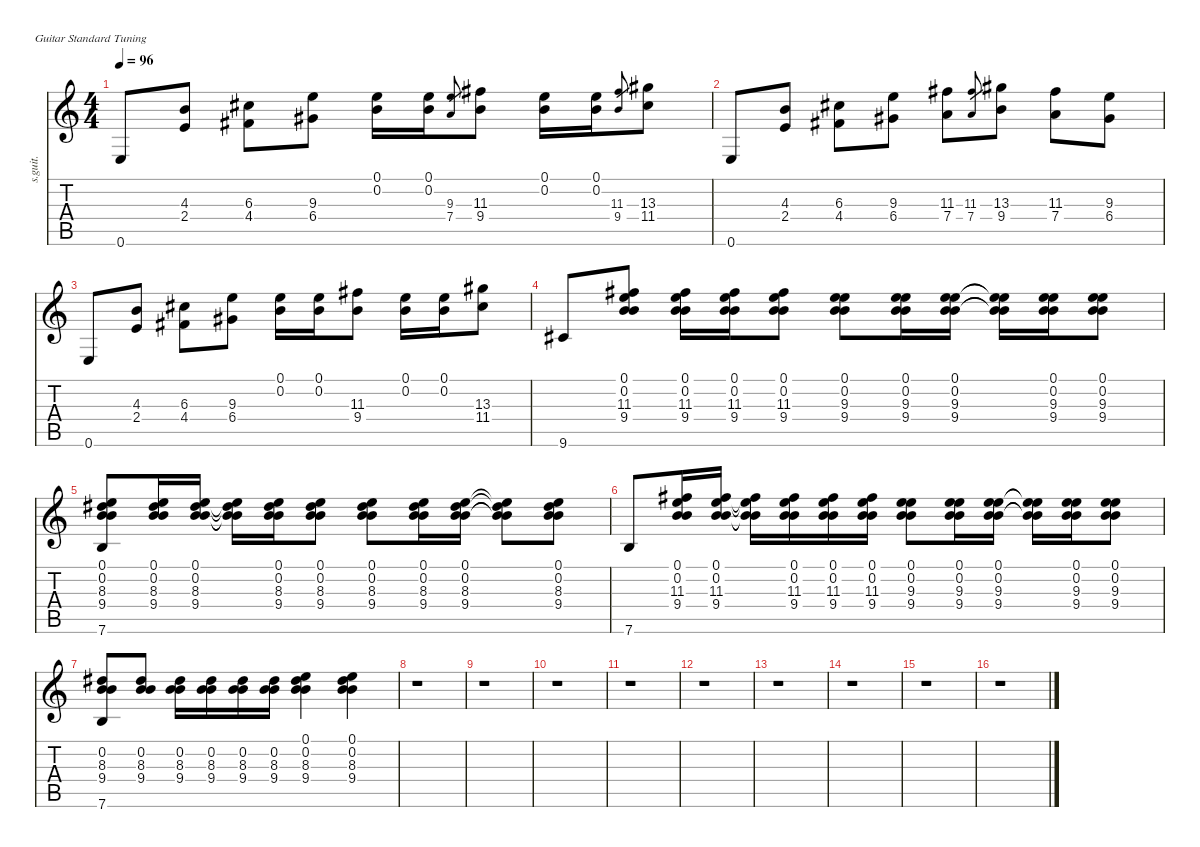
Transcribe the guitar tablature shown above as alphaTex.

\defaultSystemsLayout 4
\hideDynamics
\bracketExtendMode nobrackets
\otherSystemsTrackNameOrientation horizontal
\track ("Guitar 2" "s.guit.") {instrument acousticguitarsteel}
\staff {score tabs}
\tuning (E4 B3 G3 D3 A2 E2)
\ts (4 4)
\tempo 96
\clef g2
\ks c
0.6.8{dy f beam Up} (4.3 2.4).8{beam Up} (6.3{acc #} 4.4{acc #}).8{beam Down} (9.3 6.4{acc #}).8{beam Down} (0.1 0.2).16{beam Down} (0.1 0.2).16{beam Down} (9.3 7.4).8{gr dy mf beam Up} (11.3{acc #} 9.4).8{dy f beam Down} (0.1 0.2).16{beam Down} (0.1 0.2).16{beam Down} (11.3{acc #} 9.4).8{gr dy mf beam Up} (13.3{acc #} 11.4{acc #}).8{dy f beam Down} |
0.6.8{beam Up} (4.3 2.4).8{beam Up} (6.3{acc #} 4.4{acc #}).8{beam Down} (9.3 6.4{acc #}).8{beam Down} (11.3{acc #} 7.4).8{beam Down} (11.3{acc #} 7.4).8{gr dy mf beam Up} (13.3{acc #} 9.4).8{dy f beam Down} (11.3{acc #} 7.4).8{beam Down} (9.3 6.4{acc #}).8{beam Down} |
0.6.8{beam Up} (4.3 2.4).8{beam Up} (6.3{acc #} 4.4{acc #}).8{beam Down} (9.3 6.4{acc #}).8{beam Down} (0.1 0.2).16{beam Down} (0.1 0.2).16{beam Down} (11.3{acc #} 9.4).8{beam Down} (0.1 0.2).16{beam Down} (0.1 0.2).16{beam Down} (13.3{acc #} 11.4{acc #}).8{beam Down} |
9.6{acc #}.8{beam Up} (0.1 0.2 11.3{acc #} 9.4).8{beam Up} (0.1 0.2 11.3{acc #} 9.4).16{beam Down} (0.1 0.2 11.3{acc #} 9.4).16{beam Down} (0.1 0.2 11.3{acc #} 9.4).8{beam Down} (0.1 0.2 9.3 9.4).8{beam Down} (0.1 0.2 9.3 9.4).16{beam Down} (0.1 0.2 9.3 9.4).16{beam Down} (0.1{t} 0.2{t} 9.3{t} 9.4{t}).16{beam Down} (0.1 0.2 9.3 9.4).16{beam Down} (0.1 0.2 9.3 9.4).8{beam Down} |
(0.1 0.2 8.3{acc #} 9.4 7.6).8{beam Up} (0.1 0.2 8.3{acc #} 9.4).16{beam Up} (0.1 0.2 8.3{acc #} 9.4).16{beam Up} (0.1{t} 0.2{t} 8.3{t acc #} 9.4{t}).16{beam Down} (0.1 0.2 8.3{acc #} 9.4).16{beam Down} (0.1 0.2 8.3{acc #} 9.4).8{beam Down} (0.1 0.2 8.3{acc #} 9.4).8{beam Down} (0.1 0.2 8.3{acc #} 9.4).16{beam Down} (0.1 0.2 8.3{acc #} 9.4).16{beam Down} (0.1{t} 0.2{t} 8.3{t acc #} 9.4{t}).8{beam Down} (0.1 0.2 8.3{acc #} 9.4).8{beam Down} |
7.6.8{beam Up} (0.1 0.2 11.3{acc #} 9.4).16{beam Up} (0.1 0.2 11.3{acc #} 9.4).16{beam Up} (0.1{t} 0.2{t} 11.3{t acc #} 9.4{t}).16{beam Down} (0.1 0.2 11.3{acc #} 9.4).16{beam Down} (0.1 0.2 11.3{acc #} 9.4).16{beam Down} (0.1 0.2 11.3{acc #} 9.4).16{beam Down} (0.1 0.2 9.3 9.4).8{beam Down} (0.1 0.2 9.3 9.4).16{beam Down} (0.1 0.2 9.3 9.4).16{beam Down} (0.1{t} 0.2{t} 9.3{t} 9.4{t}).16{beam Down} (0.1 0.2 9.3 9.4).16{beam Down} (0.1 0.2 9.3 9.4).8{beam Down} |
(0.2 8.3{acc #} 9.4 7.6).8{beam Up} (0.2 8.3{acc #} 9.4).8{beam Up} (0.2 8.3{acc #} 9.4).16{beam Down} (0.2 8.3{acc #} 9.4).16{beam Down} (0.2 8.3{acc #} 9.4).16{beam Down} (0.2 8.3{acc #} 9.4).16{beam Down} (0.1 0.2 8.3{acc #} 9.4).4{beam Down} (0.1 0.2 8.3{acc #} 9.4).4{beam Down} |
r.1{beam Down} |
r.1{beam Down} |
r.1{beam Down} |
r.1{beam Down} |
r.1{beam Down} |
r.1{beam Down} |
r.1{beam Down} |
r.1{beam Down} |
r.1{beam Down}
